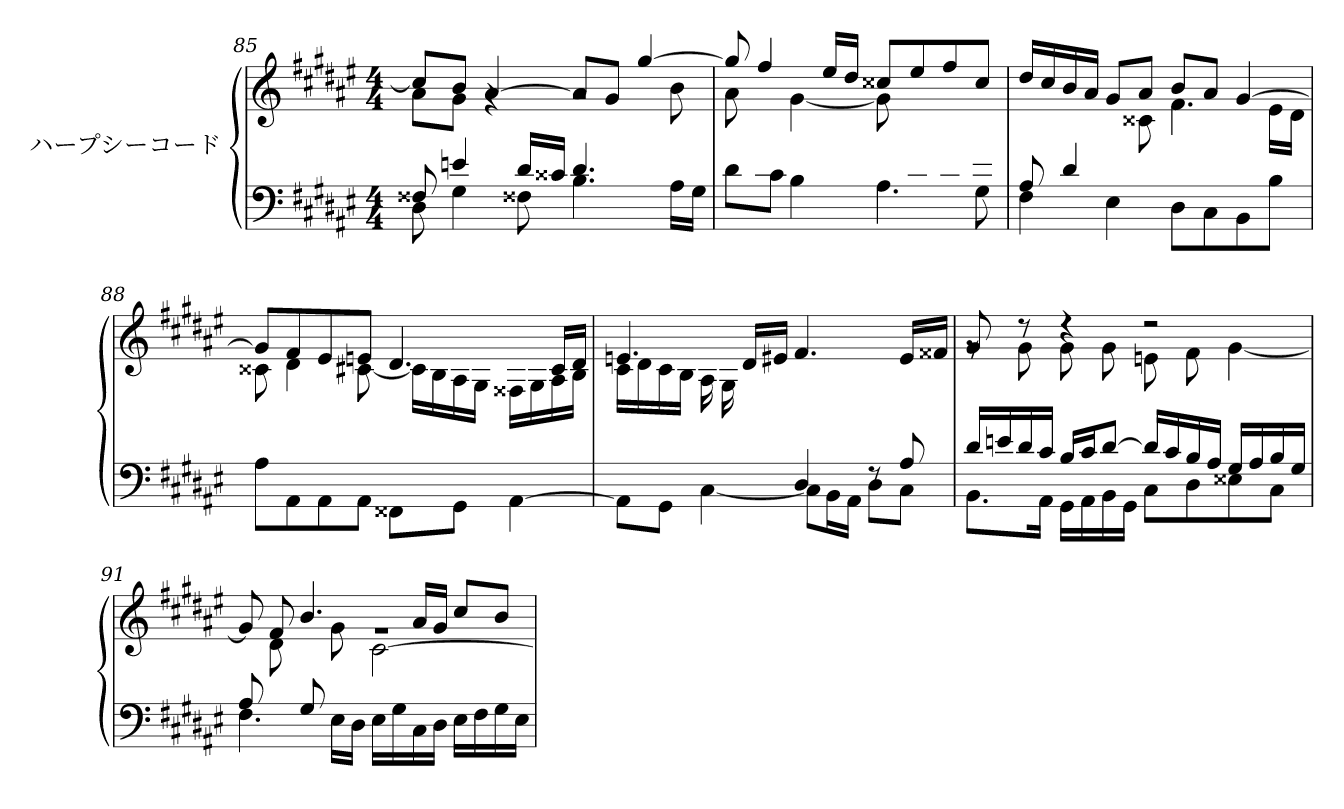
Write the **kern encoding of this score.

**kern	**kern
*part1	*part1
*staff2	*staff1
*I"ハープシーコード	*
!!LO:LB:g=z
*clefF4	*clefG2
*k[f#c#g#d#a#e#]	*k[f#c#g#d#a#e#]
*M4/4	*M4/4
=85	=85
*^	*^
*	*	*	*^
8F##X/	8D#\	8cc#/L]	8a#\L	2..ryy
4en/	4G#\	8b/J	8g#\J	.
.	.	[4a#/	4rg	.
16d#/LL	8F##X\	.	.	.
16c##X/JJ	.	.	.	.
4.d#/	4.B\	8a#/L]	2rg	.
.	.	8g#/J	.	.
.	.	[4gg#/	.	.
8ryy	16A#\LL	.	.	8b\
.	16G#\JJ	.	.	.
*	*	*	*v	*v
=86	=86	=86	=86
8ryy	8d#\L	8gg#/]	8a#\L
8d#/J	8c#\J	4ff#/	8ryy
4.ryy	4B\	.	[4g#\
.	.	16ee#/LL	.
.	.	16dd#/JJ	.
.	4.A#\	8cc##X/L	8g#\L]
8c##X/	.	8ee#/	4.ryy
8d#/	.	8ff#/	.
8e#/J	8G#\	8cc##/J	.
=87	=87	=87	=87
8A#/	4F#\	16dd#/LL	4.ryy
.	.	16cc#/	.
4d#/	.	16b/	.
.	.	16a#/JJ	.
.	4E#\	8g#/L	.
2ryy	.	8a#/J	8c##X\
.	8D#\L	8b/L	4.f#\
.	8C#\	8a#/J	.
.	8BB\	[4g#/	.
8ryy	8B\J	.	16e#\LL
.	.	.	16d#\JJ
*v	*v	*	*
!!LO:PB:g=z	!!
=88	=88	=88
8A#\L	8g#/L]	8c##X\
8AA#\	8f#/	4d#\
8AA#\	8e#/	.
8AA#\J	8en/J	[8c#X\
8FF##X\L	4.d#/	16c#\LL]
.	.	16B\
8GG#\J	.	16A#\
.	.	16G#\JJ
[4AA#\	.	16F##X\LL
.	.	16G#\
.	16c#/LL	16A#\
.	16d#/JJ	16B\JJ
=89	=89	=89
*^	*	*
4.ryy	8AA#\L]	4.en/	16c#\LL
.	.	.	16d#\
.	8GG#\J	.	16c#\
.	.	.	16B\JJ
.	[4C#\	.	16A#\LL
.	.	.	16G#\
16F#/	.	16d#/LL	2ryy
16E#/JJ	.	16e#X/JJ	.
4D#/	8C#\L]	4.f#/	.
.	16BB\L	.	.
.	16AA#\JJ	.	.
8rF	8D#\L	.	.
8A#/	8C#\J	16e#/LL	8ryy
.	.	16f##X/JJ	.
!!LO:LB:g=z	!!
=90	=90	=90	=90
16d#/LL	8.BB\L	8g#/	8rg
16en/	.	.	.
16d#/	.	8rdd	8g#\L
16c#/JJ	16AA#\Jk	.	.
16B/LL	16GG#\LL	4rdd	8g#\
16c#/J	16AA#\	.	.
[8d#/J	16BB\	.	8g#\J
.	16GG#\JJ	.	.
16d#/LL]	8C#\L	2r	8en\L
16c#/	.	.	.
16B/	8D#\	.	8f#\J
16A#/JJ	.	.	.
16G#/LL	8E##X\	.	[4g#\
16A#/	.	.	.
16B/	8C#\J	.	.
16G#/JJ	.	.	.
=91	=91	=91	=91
*	*	*	*^
8A#/L	4.F#\	1rg	8g#/L]	8ryy
8ryy	.	.	8f#/J	8d#\
8G#/	.	.	4.b/	8ryy
2ryy	16E#\LL	.	.	8g#\J
.	16D#\JJ	.	.	.
.	16E#\LL	.	.	[2c#\
.	16G#\	.	.	.
.	16C#\	.	16a#/LL	.
.	16D#\JJ	.	16g#/JJ	.
.	16E#\LL	.	8cc#/L	.
.	16F#\	.	.	.
8ryy	16G#\	.	8b/J	.
.	16E#\JJ	.	.	.
*v	*v	*	*	*
*	*v	*v	*v
=	=
*-	*-
